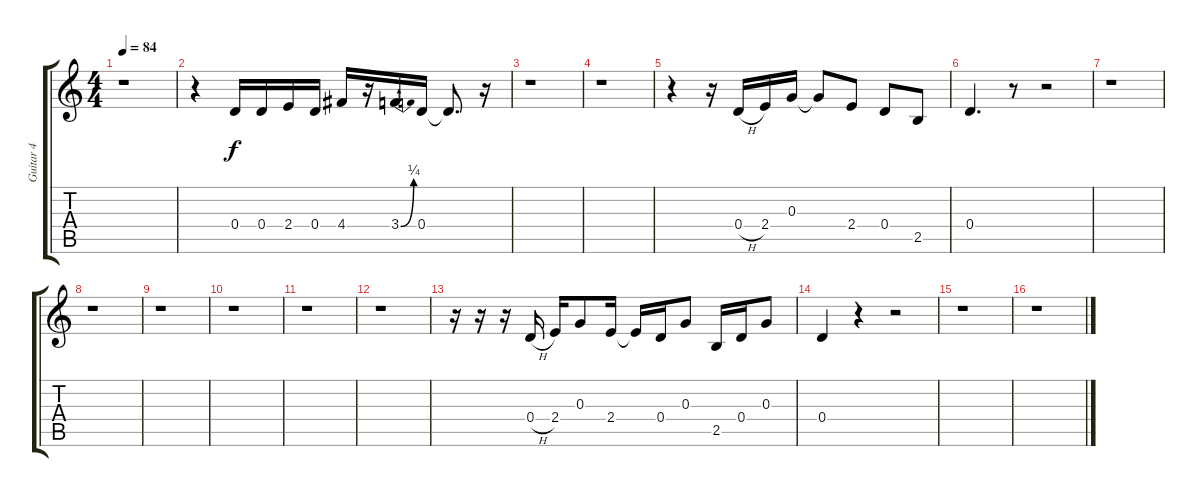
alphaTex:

\track ("Guitar 4" "Guitar 4") {instrument acousticguitarsteel}
\staff {score tabs}
\tuning (E4 B3 G3 D3 A2 E2) {hide}
\ts (4 4)
\tempo 84
\clef g2
\ks c
r.1{dy f} |
r.4 0.4.16 0.4.16 2.4.16 0.4.16 4.4.16 r.16 3.4{be (bend 0 0 60 1)}.16 0.4.16 0.4{t}.8{d} r.16 |
r.1 |
r.1 |
r.4 r.16 0.4{h}.16 2.4.16 0.3.16 0.3{t}.8 2.4.8 0.4.8 2.5.8 |
0.4.4{d} r.8 r.2 |
r.1 |
r.1 |
r.1 |
r.1 |
r.1 |
r.1 |
r.16 r.16 r.16 0.4{h}.16 2.4.16 0.3.8 2.4.16 2.4{t}.16 0.4.16 0.3.8 2.5.16 0.4.16 0.3.8 |
0.4.4 r.4 r.2 |
r.1 |
r.1
